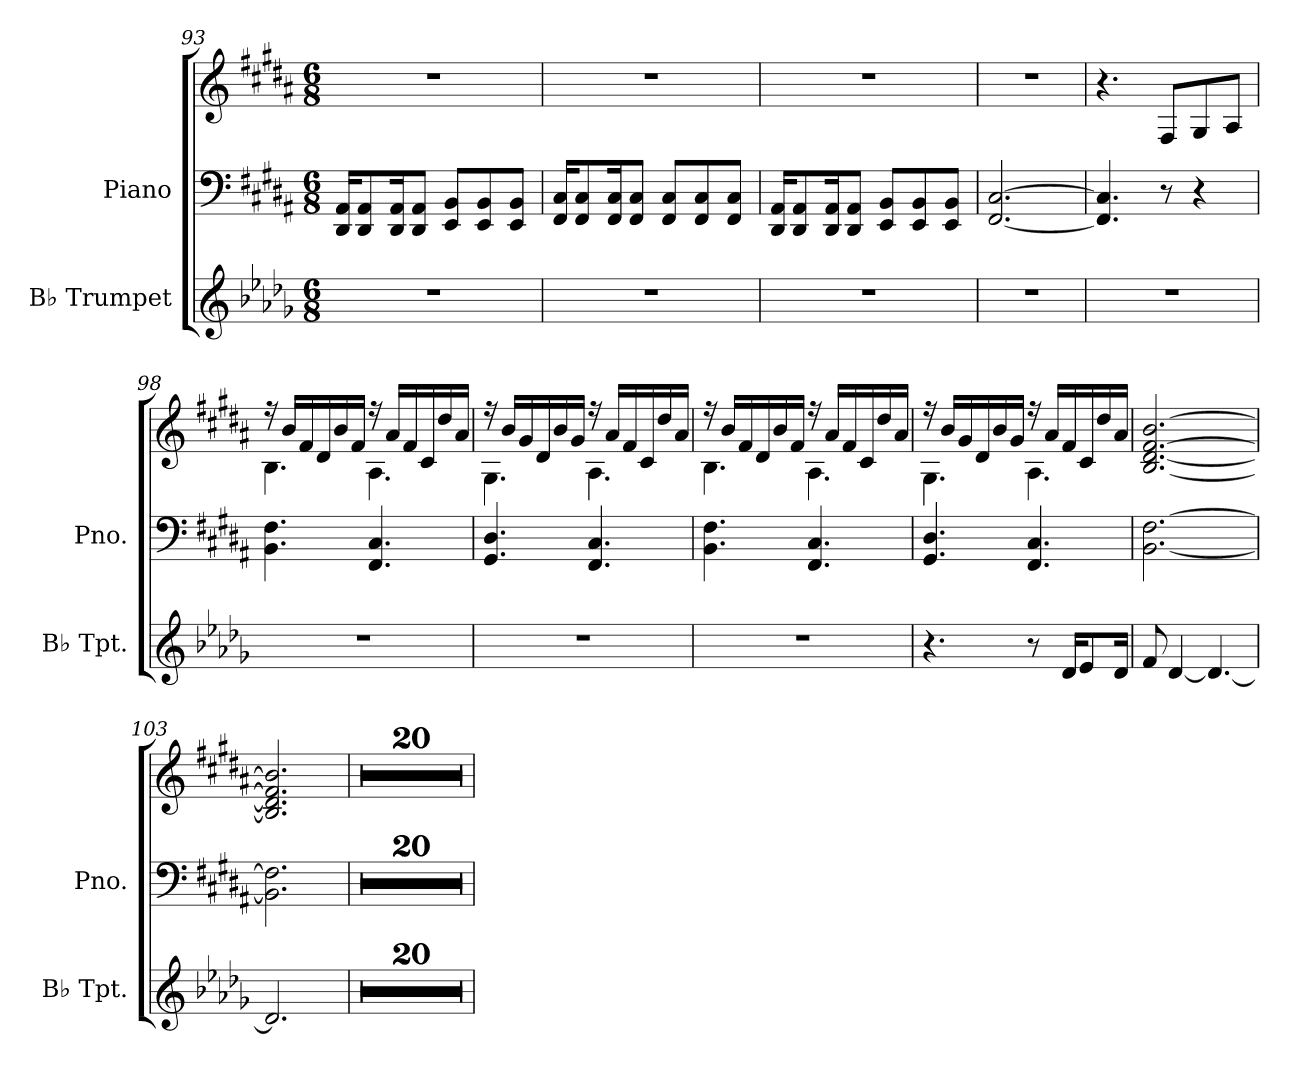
**kern	**kern	**kern
*part2	*part1	*part1
*staff3	*staff2	*staff1
*I"B♭ Trumpet	*I"Piano	*
*I'B♭ Tpt.	*I'Pno.	*
*clefG2	*clefF4	*clefG2
*ITrd1c2	*	*
*k[b-e-a-d-g-c-f-]	*k[f#c#g#d#a#]	*k[f#c#g#d#a#]
*C-:	*B:	*B:
*M6/8	*M6/8	*M6/8
=93	=93	=93
2.r	16DD#/ 16AA#/KL	2.r
.	8DD#/ 8AA#/	.
.	16DD#/ 16AA#/K	.
.	8DD#/ 8AA#/J	.
.	8EE/ 8BB/L	.
.	8EE/ 8BB/	.
.	8EE/ 8BB/J	.
!!LO:LB:g=z
=94	=94	=94
2.r	16FF#/ 16C#/KL	2.r
.	8FF#/ 8C#/	.
.	16FF#/ 16C#/K	.
.	8FF#/ 8C#/J	.
.	8FF#/ 8C#/L	.
.	8FF#/ 8C#/	.
.	8FF#/ 8C#/J	.
=95	=95	=95
2.r	16DD#/ 16AA#/KL	2.r
.	8DD#/ 8AA#/	.
.	16DD#/ 16AA#/K	.
.	8DD#/ 8AA#/J	.
.	8EE/ 8BB/L	.
.	8EE/ 8BB/	.
.	8EE/ 8BB/J	.
=96	=96	=96
2.r	[2.FF#/ [2.C#/	2.r
=97	=97	=97
2.r	4.FF#/] 4.C#/]	4.r
.	8r	8F#/L
.	4r	8G#/
.	.	8A#/J
=98	=98	=98
*	*	*^
2.r	4.BB\ 4.F#\	16r	4.B\
.	.	16b/LL	.
.	.	16f#/	.
.	.	16d#/	.
.	.	16b/	.
.	.	16f#/JJ	.
.	4.FF#/ 4.C#/	16r	4.A#\
.	.	16a#/LL	.
.	.	16f#/	.
.	.	16c#/	.
.	.	16dd#/	.
.	.	16a#/JJ	.
!!LO:LB:g=z	!!
=99	=99	=99	=99
2.r	4.GG#/ 4.D#/	16r	4.G#\
.	.	16b/LL	.
.	.	16g#/	.
.	.	16d#/	.
.	.	16b/	.
.	.	16g#/JJ	.
.	4.FF#/ 4.C#/	16r	4.A#\
.	.	16a#/LL	.
.	.	16f#/	.
.	.	16c#/	.
.	.	16dd#/	.
.	.	16a#/JJ	.
=100	=100	=100	=100
2.r	4.BB\ 4.F#\	16r	4.B\
.	.	16b/LL	.
.	.	16f#/	.
.	.	16d#/	.
.	.	16b/	.
.	.	16f#/JJ	.
.	4.FF#/ 4.C#/	16r	4.A#\
.	.	16a#/LL	.
.	.	16f#/	.
.	.	16c#/	.
.	.	16dd#/	.
.	.	16a#/JJ	.
!!LO:PB:g=z	!!
=101	=101	=101	=101
4.r	4.GG#/ 4.D#/	16r	4.G#\
.	.	16b/LL	.
.	.	16g#/	.
.	.	16d#/	.
.	.	16b/	.
.	.	16g#/JJ	.
8r	4.FF#/ 4.C#/	16r	4.A#\
.	.	16a#/LL	.
16c-/KL	.	16f#/	.
8d-/	.	16c#/	.
.	.	16dd#/	.
16c-/Jk	.	16a#/JJ	.
*	*	*v	*v
=102	=102	=102
8e-/	[2.BB\ [2.F#\	[2.B/ [2.d#/ [2.f#/ [2.b/
[4c-/	.	.
4.c-/_	.	.
=103	=103	=103
2.c-/]	2.BB\] 2.F#\]	2.B/] 2.d#/] 2.f#/] 2.b/]
=104	=104	=104
2.r	2.r	2.r
=105	=105	=105
2.r	2.r	2.r
=106	=106	=106
2.r	2.r	2.r
=107	=107	=107
2.r	2.r	2.r
=108	=108	=108
2.r	2.r	2.r
=109	=109	=109
2.r	2.r	2.r
!!LO:PB:g=z
=110	=110	=110
2.r	2.r	2.r
=111	=111	=111
2.r	2.r	2.r
!!LO:PB:g=z
=112	=112	=112
2.r	2.r	2.r
=113	=113	=113
2.r	2.r	2.r
=114	=114	=114
2.r	2.r	2.r
=115	=115	=115
2.r	2.r	2.r
=116	=116	=116
2.r	2.r	2.r
=117	=117	=117
2.r	2.r	2.r
=118	=118	=118
2.r	2.r	2.r
=119	=119	=119
2.r	2.r	2.r
=120	=120	=120
2.r	2.r	2.r
=121	=121	=121
2.r	2.r	2.r
=122	=122	=122
2.r	2.r	2.r
=123	=123	=123
2.r	2.r	2.r
=	=	=
*-	*-	*-
